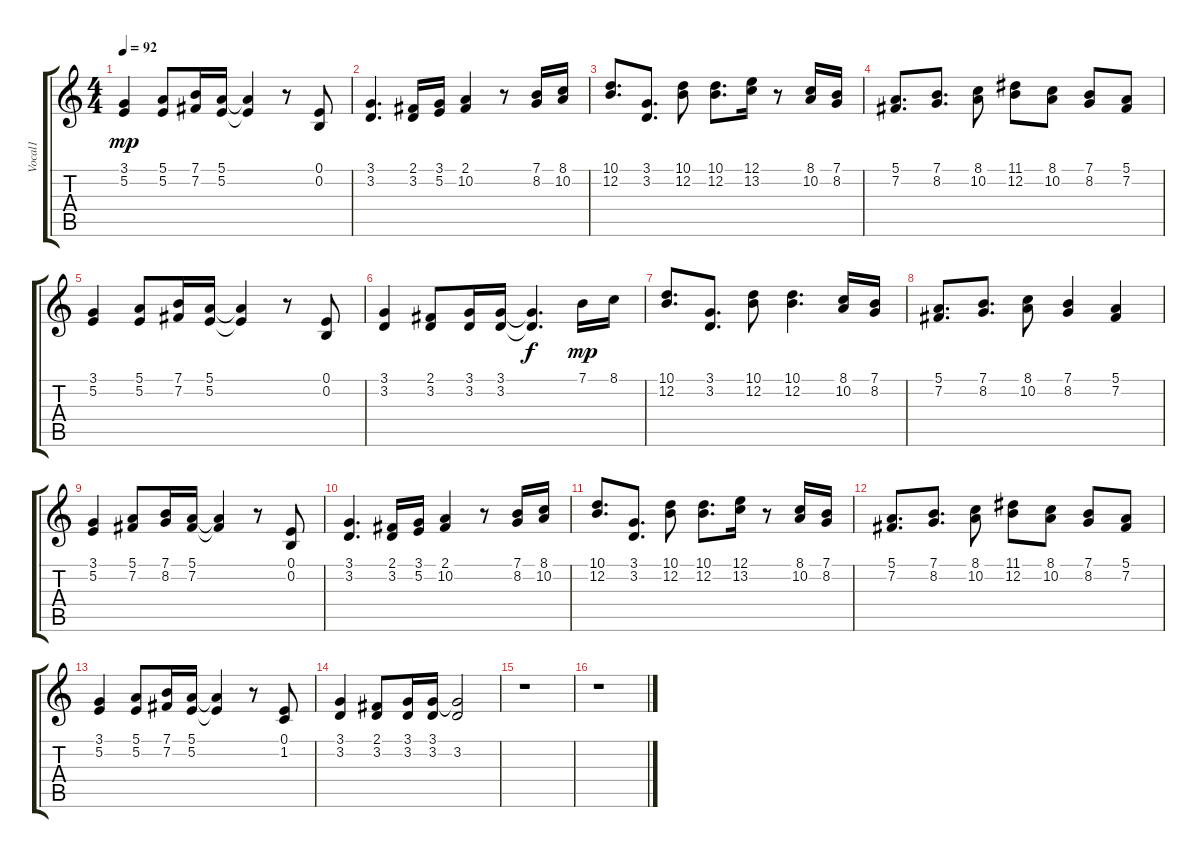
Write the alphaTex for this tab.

\track ("Vocal1" "Vocal1") {instrument synthvoice}
\staff {score tabs}
\tuning (E4 B3 G3 D3 A2 E2) {hide}
\ts (4 4)
\tempo 92
\clef g2
\ks c
(3.1 5.2).4{dy mp} (5.1 5.2).8 (7.1 7.2).16 (5.1 5.2).16 (5.1{t} 5.2{t}).4 r.8 (0.1 0.2).8 |
(3.1 3.2).4{d} (2.1 3.2).16 (3.1 5.2).16 (2.1 10.2).4 r.8 (7.1 8.2).16 (8.1 10.2).16 |
(10.1 12.2).8{d} (3.1 3.2).8{d} (10.1 12.2).8 (10.1 12.2).8{d} (12.1 13.2).16 r.8 (8.1 10.2).16 (7.1 8.2).16 |
(5.1 7.2).8{d} (7.1 8.2).8{d} (8.1 10.2).8 (11.1 12.2).8 (8.1 10.2).8 (7.1 8.2).8 (5.1 7.2).8 |
(3.1 5.2).4 (5.1 5.2).8 (7.1 7.2).16 (5.1 5.2).16 (5.1{t} 5.2{t}).4 r.8 (0.1 0.2).8 |
(3.1 3.2).4 (2.1 3.2).8 (3.1 3.2).16 (3.1 3.2).16 (3.1{t} 3.2{t}).4{d dy f} 7.1.16{dy mp} 8.1.16 |
(10.1 12.2).8{d} (3.1 3.2).8{d} (10.1 12.2).8 (10.1 12.2).4{d} (8.1 10.2).16 (7.1 8.2).16 |
(5.1 7.2).8{d} (7.1 8.2).8{d} (8.1 10.2).8 (7.1 8.2).4 (5.1 7.2).4 |
(3.1 5.2).4 (5.1 7.2).8 (7.1 8.2).16 (5.1 7.2).16 (5.1{t} 7.2{t}).4 r.8 (0.1 0.2).8 |
(3.1 3.2).4{d} (2.1 3.2).16 (3.1 5.2).16 (2.1 10.2).4 r.8 (7.1 8.2).16 (8.1 10.2).16 |
(10.1 12.2).8{d} (3.1 3.2).8{d} (10.1 12.2).8 (10.1 12.2).8{d} (12.1 13.2).16 r.8 (8.1 10.2).16 (7.1 8.2).16 |
(5.1 7.2).8{d} (7.1 8.2).8{d} (8.1 10.2).8 (11.1 12.2).8 (8.1 10.2).8 (7.1 8.2).8 (5.1 7.2).8 |
(3.1 5.2).4 (5.1 5.2).8 (7.1 7.2).16 (5.1 5.2).16 (5.1{t} 5.2{t}).4 r.8 (0.1 1.2).8 |
(3.1 3.2).4 (2.1 3.2).8 (3.1 3.2).16 (3.1 3.2).16 (3.1{t} 3.2).2 |
r.1 |
r.1
